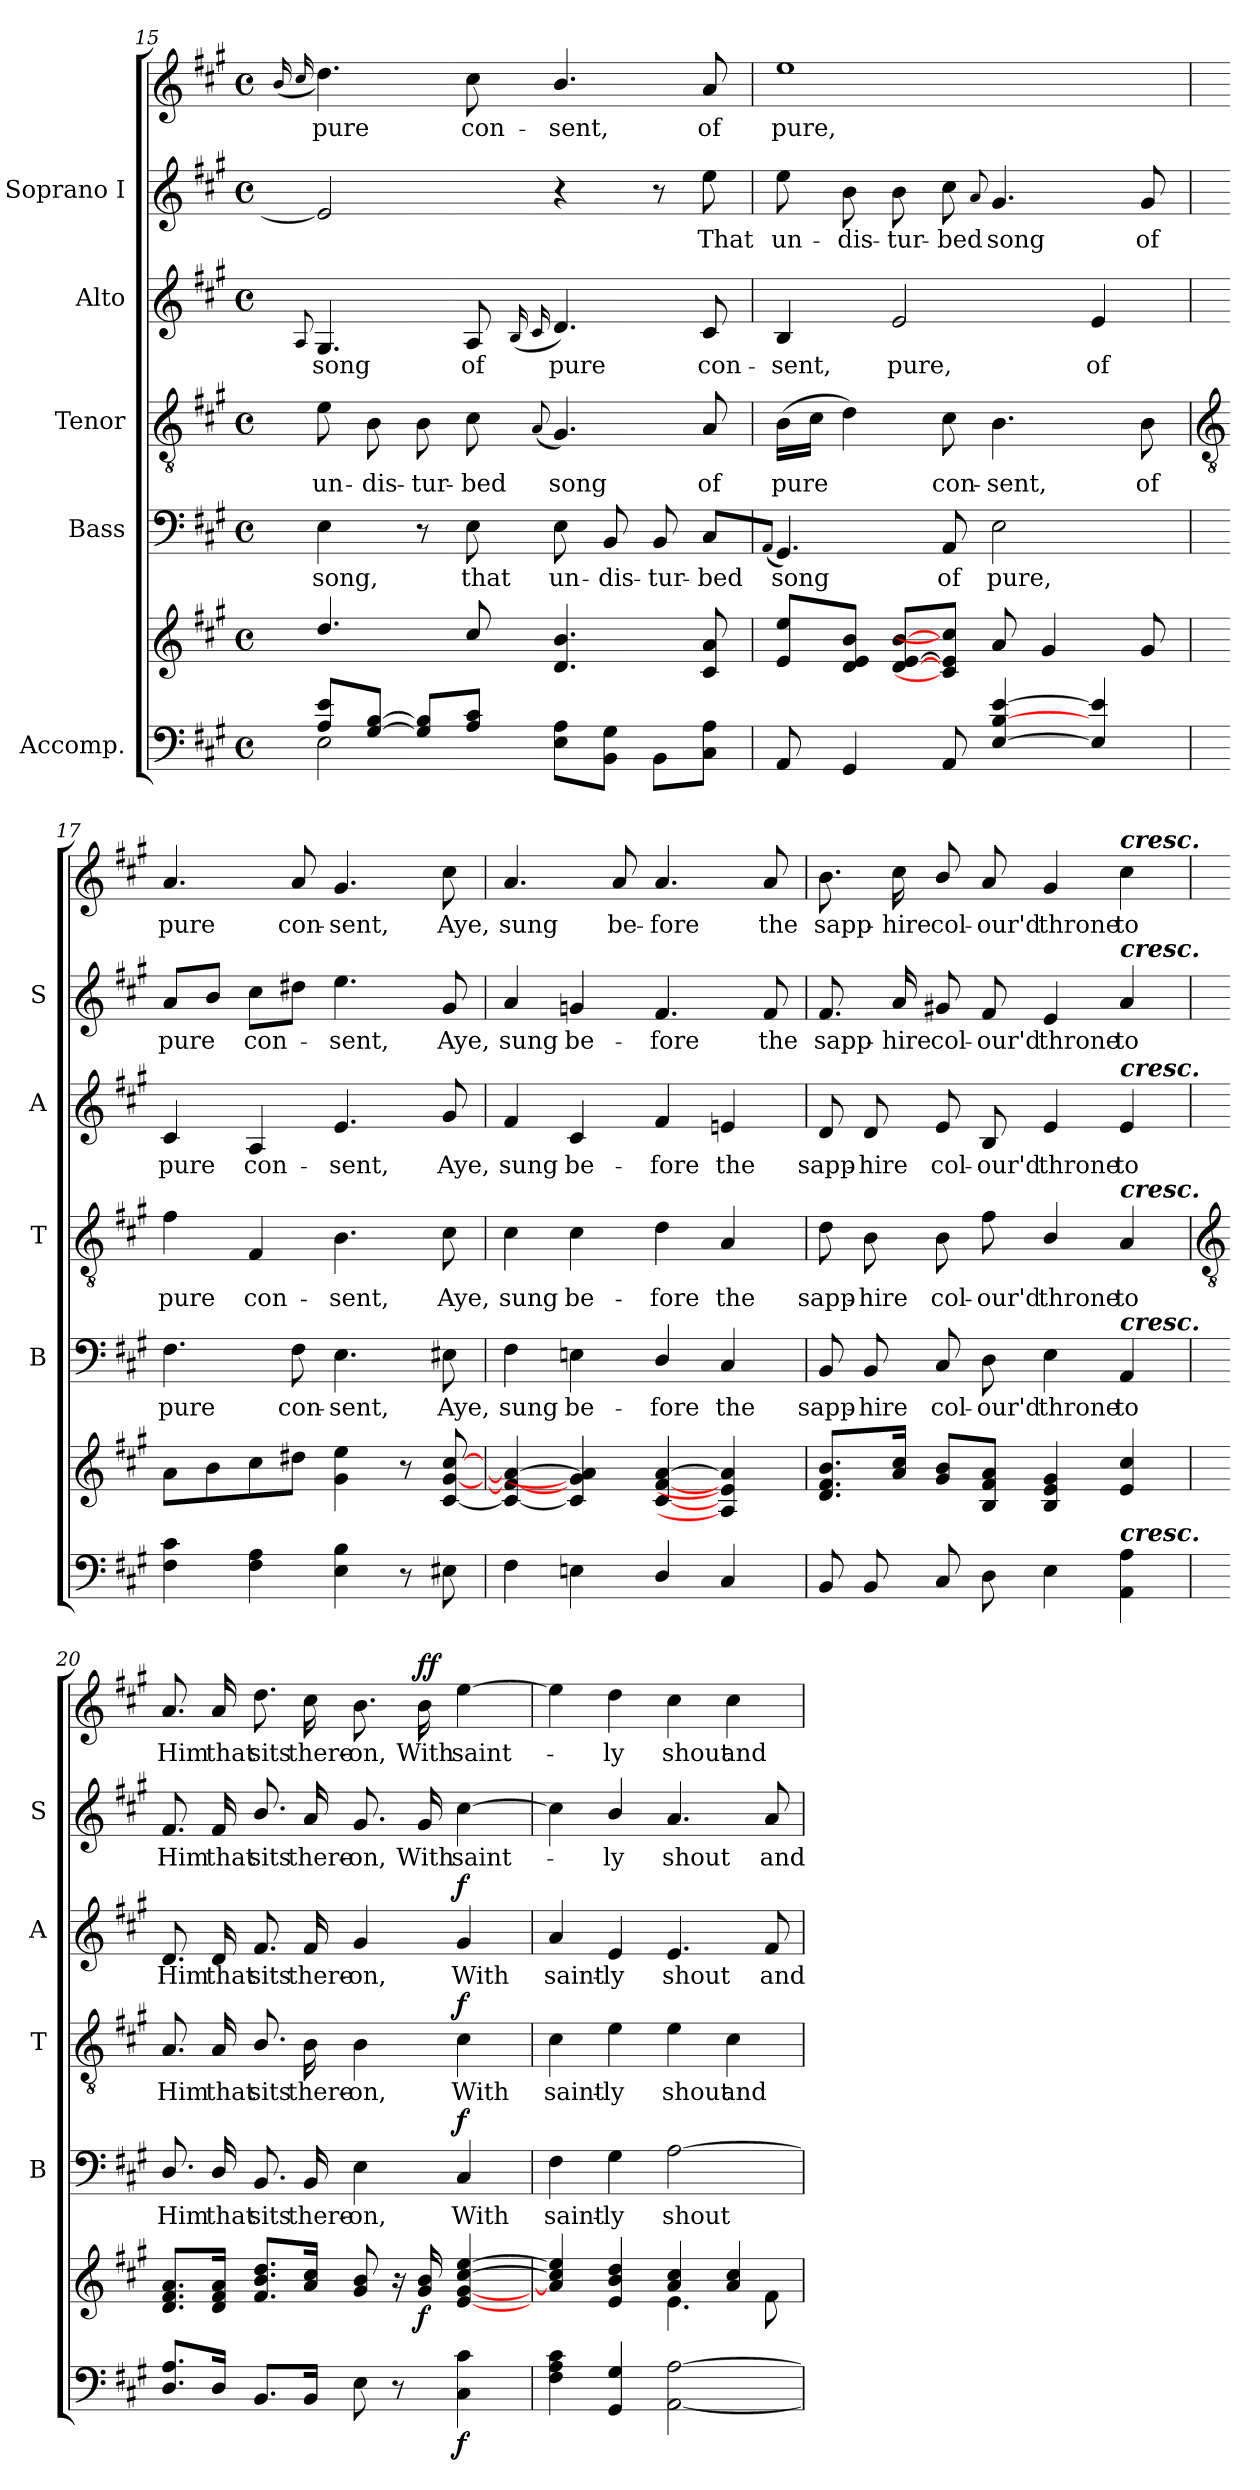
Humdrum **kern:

**kern	**kern	**dynam	**kern	**text	**dynam	**kern	**text	**dynam	**kern	**text	**dynam	**kern	**text	**kern	**text	**dynam
*part5	*part5	*part5	*part4	*part4	*part4	*part3	*part3	*part3	*part2	*part2	*part2	*part1	*part1	*part1	*part1	*part1
*staff7	*staff6	*staff6/7	*staff5	*staff5	*staff5	*staff4	*staff4	*staff4	*staff3	*staff3	*staff3	*staff2	*staff2	*staff1	*staff1	*staff1/2
*I"Accomp.	*	*	*I"Bass	*	*	*I"Tenor	*	*	*I"Alto	*	*	*I"Soprano I	*	*	*	*
*	*	*	*I'B	*	*	*I'T	*	*	*I'A	*	*	*I'S	*	*	*	*
*clefF4	*clefG2	*	*clefF4	*	*	*clefGv2	*	*	*clefG2	*	*	*clefG2	*	*clefG2	*	*
*k[f#c#g#]	*k[f#c#g#]	*	*k[f#c#g#]	*	*	*k[f#c#g#]	*	*	*k[f#c#g#]	*	*	*k[f#c#g#]	*	*k[f#c#g#]	*	*
*A:	*A:	*	*A:	*	*	*A:	*	*	*A:	*	*	*A:	*	*A:	*	*
*M4/4	*M4/4	*	*M4/4	*	*	*M4/4	*	*	*M4/4	*	*	*M4/4	*	*M4/4	*	*
*met(c)	*met(c)	*	*met(c)	*	*	*met(c)	*	*	*met(c)	*	*	*met(c)	*	*met(c)	*	*
=15	=15	=15	=15	=15	=15	=15	=15	=15	=15	=15	=15	=15	=15	=15	=15	=15
.	.	.	.	.	.	.	.	.	.	.	.	.	.	(<16qqb/L	.	.
.	.	.	.	.	.	.	.	.	8qqA	.	.	.	.	16qqcc#/JJ	.	.
*^	*^	*	*	*	*	*	*	*	*	*	*	*	*	*	*	*
!	!	!	!	!	!	!LO:LY:b	!	!	!LO:LY:b	!	!	!LO:LY:b	!	!	!	!	!LO:LY:b	!
8A/ 8e/L	2E\	4.dd/	1ryy	.	4E	song,	.	8e	un-	.	4.G#	song	.	2e]	.	4.dd)	pure	.
!	!	!	!	!	!	!	!	!	!LO:LY:b	!	!	!	!	!	!	!	!	!
[8G#/ [8B/J	.	.	.	.	.	.	.	8B	-dis-	.	.	.	.	.	.	.	.	.
!	!	!	!	!	!	!	!	!	!LO:LY:b	!	!	!	!	!	!	!	!	!
8G#/] 8B/]L	.	.	.	.	8r	.	.	8B	-tur-	.	.	.	.	.	.	.	.	.
!	!	!	!	!	!	!LO:LY:b	!	!	!LO:LY:b	!	!	!LO:LY:b	!	!	!	!	!LO:LY:b	!
8A/ 8c#/J	.	8cc#/	.	.	8E	that	.	8c#L	-bed	.	8AL	of	.	.	.	8cc#	con-	.
.	.	.	.	.	.	.	.	.	.	.	(<16qqB/L	.	.	.	.	.	.	.
.	.	.	.	.	.	.	.	(<8qqAJ	.	.	16qqc#/JJ	.	.	.	.	.	.	.
!	!	!	!	!	!	!LO:LY:b	!	!	!LO:LY:b	!	!	!LO:LY:b	!	!	!	!	!LO:LY:b	!
2ryy	8E\ 8A\L	4.d/ 4.b/	.	.	8E	un-	.	4.G#)	song	.	4.d)	pure	.	4r	.	4.b/	-sent,	.
!	!	!	!	!	!	!LO:LY:b	!	!	!	!	!	!	!	!	!	!	!	!
.	8BB\ 8G#\J	.	.	.	8BB	-dis-	.	.	.	.	.	.	.	.	.	.	.	.
!	!	!	!	!	!	!LO:LY:b	!	!	!	!	!	!	!	!	!	!	!	!
.	8BB\L	.	.	.	8BB	-tur-	.	.	.	.	.	.	.	8r	.	.	.	.
!	!	!	!	!	!	!LO:LY:b	!	!	!LO:LY:b	!	!	!LO:LY:b	!	!	!LO:LY:b	!	!LO:LY:b	!
.	8C#\ 8A\J	8c#/ 8a/	.	.	8C#L	-bed	.	8A	of	.	8c#	con-	.	8ee	That	8a	of	.
=16	=16	=16	=16	=16	=16	=16	=16	=16	=16	=16	=16	=16	=16	=16	=16	=16	=16	=16
.	.	.	.	.	(<8qqAAJ	.	.	.	.	.	.	.	.	.	.	.	.	.
!	!	!	!	!	!	!LO:LY:b	!	!	!LO:LY:b	!	!	!LO:LY:b	!	!	!LO:LY:b	!	!LO:LY:b	!
8AA	1ryy	8e/ 8ee/L	1ryy	.	4.GG#)	song	.	(>16BLL	pure	.	4B	-sent,	.	8ee	un-	1ee	pure,	.
.	.	.	.	.	.	.	.	16c#JJ	.	.	.	.	.	.	.	.	.	.
!	!	!	!	!	!	!	!	!	!	!	!	!	!	!	!LO:LY:b	!	!	!
4GG#	.	8d/ 8e/ 8b/J	.	.	.	.	.	4d)	.	.	.	.	.	8b	-dis-	.	.	.
!	!	!	!	!	!	!	!	!	!	!	!	!LO:LY:b	!	!	!LO:LY:b	!	!	!
.	.	[8d/ [8e/ [8b/L	.	.	.	.	.	.	.	.	2e	pure,	.	8b	-tur-	.	.	.
!	!	!	!	!	!	!LO:LY:b	!	!	!LO:LY:b	!	!	!	!	!	!LO:LY:b	!	!	!
8AA	.	8c#/] 8e/] 8cc#/]J	.	.	8AA	of	.	8c#	con-	.	.	.	.	8cc#L	-bed	.	.	.
.	.	.	.	.	.	.	.	.	.	.	.	.	.	8qqaJ	.	.	.	.
!	!	!	!	!	!	!LO:LY:b	!	!	!LO:LY:b	!	!	!	!	!	!LO:LY:b	!	!	!
[4E [4B [4e	.	8a/	.	.	2E	pure,	.	4.B	-sent,	.	.	.	.	4.g#	song	.	.	.
.	.	4g#/	.	.	.	.	.	.	.	.	.	.	.	.	.	.	.	.
!	!	!	!	!	!	!	!	!	!	!	!	!LO:LY:b	!	!	!	!	!	!
4E] 4e]	.	.	.	.	.	.	.	.	.	.	4e	of	.	.	.	.	.	.
!	!	!	!	!	!	!	!	!	!LO:LY:b	!	!	!	!	!	!LO:LY:b	!	!	!
.	.	8g#/	.	.	.	.	.	8B	of	.	.	.	.	8g#	of	.	.	.
*v	*v	*	*	*	*	*	*	*	*	*	*	*	*	*	*	*	*	*
*	*v	*v	*	*	*	*	*	*	*	*	*	*	*	*	*	*	*
!!LO:LB:g=z
=17	=17	=17	=17	=17	=17	=17	=17	=17	=17	=17	=17	=17	=17	=17	=17	=17
*	*	*	*	*	*	*clefGv2	*	*	*	*	*	*	*	*	*	*
!	!	!	!	!LO:LY:b	!	!	!LO:LY:b	!	!	!LO:LY:b	!	!	!LO:LY:b	!	!LO:LY:b	!
4F# 4c#	8aL	.	4.F#	pure	.	4f#	pure	.	4c#	pure	.	8aL	pure	4.a	pure	.
.	8b	.	.	.	.	.	.	.	.	.	.	8bJ	.	.	.	.
!	!	!	!	!	!	!	!LO:LY:b	!	!	!LO:LY:b	!	!	!LO:LY:b	!	!	!
4F# 4A	8cc#	.	.	.	.	4F#	con-	.	4A	con-	.	8cc#L	con-	.	.	.
!	!	!	!	!LO:LY:b	!	!	!	!	!	!	!	!	!	!	!LO:LY:b	!
.	8dd#XJ	.	8F#	con-	.	.	.	.	.	.	.	8dd#XJ	.	8a	con-	.
!	!	!	!	!LO:LY:b	!	!	!LO:LY:b	!	!	!LO:LY:b	!	!	!LO:LY:b	!	!LO:LY:b	!
4E 4B	4g# 4ee	.	4.E	-sent,	.	4.B	-sent,	.	4.e	-sent,	.	4.ee	sent,	4.g#	-sent,	.
8r	8r	.	.	.	.	.	.	.	.	.	.	.	.	.	.	.
!	!	!	!	!LO:LY:b	!	!	!LO:LY:b	!	!	!LO:LY:b	!	!	!LO:LY:b	!	!LO:LY:b	!
8E#X	[8c# [8g# [8cc#	.	8E#X	Aye,	.	8c#	Aye,	.	8g#	Aye,	.	8g#	Aye,	8cc#	Aye,	.
=18	=18	=18	=18	=18	=18	=18	=18	=18	=18	=18	=18	=18	=18	=18	=18	=18
!	!	!	!	!LO:LY:b	!	!	!LO:LY:b	!	!	!LO:LY:b	!	!	!LO:LY:b	!	!LO:LY:b	!
4F#	4c#_ 4f#_ 4a_	.	4F#	sung	.	4c#	sung	.	4f#	sung	.	4a	sung	4.a	sung	.
!	!	!	!	!LO:LY:b	!	!	!LO:LY:b	!	!	!LO:LY:b	!	!	!LO:LY:b	!	!	!
4En	4c#] 4g] 4a]	.	4En	be-	.	4c#	be-	.	4c#	be-	.	4gn	be-	.	.	.
!	!	!	!	!	!	!	!	!	!	!	!	!	!	!	!LO:LY:b	!
.	.	.	.	.	.	.	.	.	.	.	.	.	.	8a	be-	.
!	!	!	!	!LO:LY:b	!	!	!LO:LY:b	!	!	!LO:LY:b	!	!	!LO:LY:b	!	!LO:LY:b	!
4D/	[4c# [4f# [4a	.	4D/	-fore	.	4d	-fore	.	4f#	-fore	.	4.f#	-fore	4.a	-fore	.
!	!	!	!	!LO:LY:b	!	!	!LO:LY:b	!	!	!LO:LY:b	!	!	!	!	!	!
4C#	4A] 4e] 4a]	.	4C#	the	.	4A	the	.	4en	the	.	.	.	.	.	.
!	!	!	!	!	!	!	!	!	!	!	!	!	!LO:LY:b	!	!LO:LY:b	!
.	.	.	.	.	.	.	.	.	.	.	.	8f#	the	8a	the	.
=19	=19	=19	=19	=19	=19	=19	=19	=19	=19	=19	=19	=19	=19	=19	=19	=19
!	!	!	!	!LO:LY:b	!	!	!LO:LY:b	!	!	!LO:LY:b	!	!	!LO:LY:b	!	!LO:LY:b	!
8BB	8.d 8.f# 8.bL	.	8BB	sapp-	.	8d	sapp-	.	8d	sapp-	.	8.f#	sapp-	8.b	sapp-	.
!	!	!	!	!LO:LY:b	!	!	!LO:LY:b	!	!	!LO:LY:b	!	!	!	!	!	!
8BB	.	.	8BB	-hire	.	8B	-hire	.	8d	-hire	.	.	.	.	.	.
!	!	!	!	!	!	!	!	!	!	!	!	!	!LO:LY:b	!	!LO:LY:b	!
.	16a 16cc#J	.	.	.	.	.	.	.	.	.	.	16a	-hire	16cc#	-hire	.
!	!	!	!	!LO:LY:b	!	!	!LO:LY:b	!	!	!LO:LY:b	!	!	!LO:LY:b	!	!LO:LY:b	!
8C#	8g# 8bL	.	8C#	col-	.	8B	col-	.	8e	col-	.	8g#X	col-	8b/	col-	.
!	!	!	!	!LO:LY:b	!	!	!LO:LY:b	!	!	!LO:LY:b	!	!	!LO:LY:b	!	!LO:LY:b	!
8D	8B 8f# 8aJ	.	8D	-our'd	.	8f#	-our'd	.	8B	-our'd	.	8f#	-our'd	8a	-our'd	.
!	!	!	!	!LO:LY:b	!	!	!LO:LY:b	!	!	!LO:LY:b	!	!	!LO:LY:b	!	!LO:LY:b	!
4E	4B 4e 4g#	.	4E	throne	.	4B/	throne	.	4e	throne	.	4e	throne	4g#	throne	.
!	!	!	!	!	!	!	!	!	!	!	!	!	!	!LO:TX:a:Bi:t=cresc.	!	!
!	!	!	!	!	!	!	!	!	!	!	!	!LO:TX:a:Bi:t=cresc.	!	!	!	!
!	!	!	!	!	!	!	!	!	!LO:TX:a:Bi:t=cresc.	!	!	!	!	!	!	!
!	!	!	!	!	!	!LO:TX:a:Bi:t=cresc.	!	!	!	!	!	!	!	!	!	!
!	!	!	!LO:TX:a:Bi:t=cresc.	!	!	!	!	!	!	!	!	!	!	!	!	!
!LO:TX:a:Bi:t=cresc.	!	!	!	!	!	!	!	!	!	!	!	!	!	!	!	!
!	!	!	!	!LO:LY:b	!	!	!LO:LY:b	!	!	!LO:LY:b	!	!	!LO:LY:b	!	!LO:LY:b	!
4AA 4A	4e 4cc#	.	4AA	to	.	4A	to	.	4e	to	.	4a	to	4cc#	to	.
!!LO:LB:g=z
=20	=20	=20	=20	=20	=20	=20	=20	=20	=20	=20	=20	=20	=20	=20	=20	=20
*	*	*	*	*	*	*clefGv2	*	*	*	*	*	*	*	*	*	*
*	*^	*	*	*	*	*	*	*	*	*	*	*	*	*	*	*
!	!	!	!	!	!LO:LY:b	!	!	!LO:LY:b	!	!	!LO:LY:b	!	!	!LO:LY:b	!	!LO:LY:b	!
8.D/ 8.A/L	8.d/ 8.f#/ 8.a/L	2ryy	.	8.D/	Him	.	8.A	Him	.	8.d	Him	.	8.f#	Him	8.a	Him	.
!	!	!	!	!	!LO:LY:b	!	!	!LO:LY:b	!	!	!LO:LY:b	!	!	!LO:LY:b	!	!LO:LY:b	!
16D/J	16d/ 16f#/ 16a/J	.	.	16D/	that	.	16A	that	.	16d	that	.	16f#	that	16a	that	.
!	!	!	!	!	!LO:LY:b	!	!	!LO:LY:b	!	!	!LO:LY:b	!	!	!LO:LY:b	!	!LO:LY:b	!
8.BBL	8.f#/ 8.b/ 8.dd/L	.	.	8.BB	sits	.	8.B/	sits	.	8.f#/	sits	.	8.b/	sits	8.dd	sits	.
!	!	!	!	!	!LO:LY:b	!	!	!LO:LY:b	!	!	!LO:LY:b	!	!	!LO:LY:b	!	!LO:LY:b	!
16BBJ	16a/ 16cc#/J	.	.	16BB	there-	.	16B	there-	.	16f#	there-	.	16a	there-	16cc#	there-	.
!	!	!	!	!	!LO:LY:b	!	!	!LO:LY:b	!	!	!LO:LY:b	!	!	!LO:LY:b	!	!LO:LY:b	!
8E	8g#/ 8b/	8.ryy	.	4E	-on,	.	4B	-on,	.	4g#	-on,	.	8.g#	-on,	8.b	-on,	.
8r	16r	.	.	.	.	.	.	.	.	.	.	.	.	.	.	.	.
!	!	!	!LO:DY:b	!	!	!	!	!	!	!	!	!	!	!LO:LY:b	!	!LO:LY:b	!LO:DY:b=2
!	!	!	!	!	!	!	!	!	!	!	!	!	!	!	!	!	!LO:DY:n=1:b
.	16g#/ 16b/	4ryy	f	.	.	.	.	.	.	.	.	.	16g#	With	16b	With	f f
!	!	!	!LO:DY:b=2	!	!LO:LY:b	!LO:DY:b	!	!LO:LY:b	!LO:DY:b	!	!LO:LY:b	!LO:DY:b	!	!LO:LY:b	!	!LO:LY:b	!
4C# 4c#	[4e/ [4g#/ [4cc#/ [4ee/	.	f	4C#	With	f	4c#	With	f	4g#	With	f	[4cc#	saint-	[4ee	saint-	.
.	.	16ryy	.	.	.	.	.	.	.	.	.	.	.	.	.	.	.
=21	=21	=21	=21	=21	=21	=21	=21	=21	=21	=21	=21	=21	=21	=21	=21	=21	=21
!	!	!	!	!	!LO:LY:b	!	!	!LO:LY:b	!	!	!LO:LY:b	!	!	!	!	!	!
4F# 4A 4c#	4a/] 4cc#/] 4ee/]	2ryy	.	4F#	saint-	.	4c#	saint-	.	4a	saint-	.	4cc#]	.	4ee]	.	.
!	!	!	!	!	!LO:LY:b	!	!	!LO:LY:b	!	!	!LO:LY:b	!	!	!LO:LY:b	!	!LO:LY:b	!
4GG# 4G#	4e/ 4b/ 4dd/	.	.	4G#	-ly	.	4e\	-ly	.	4e/	-ly	.	4b/	ly	4dd	ly	.
!	!	!	!	!	!LO:LY:b	!	!	!LO:LY:b	!	!	!LO:LY:b	!	!	!LO:LY:b	!	!LO:LY:b	!
[2AA [2A	4a/ 4cc#/	4.e\	.	[2A	shout	.	4e	shout	.	4.e	shout	.	4.a	shout	4cc#	shout	.
!	!	!	!	!	!	!	!	!LO:LY:b	!	!	!	!	!	!	!	!LO:LY:b	!
.	4a/ 4cc#/	.	.	.	.	.	4c#	and	.	.	.	.	.	.	4cc#	and	.
!	!	!	!	!	!	!	!	!	!	!	!LO:LY:b	!	!	!LO:LY:b	!	!	!
.	.	8f#\	.	.	.	.	.	.	.	8f#	and	.	8a	and	.	.	.
*	*v	*v	*	*	*	*	*	*	*	*	*	*	*	*	*	*	*
=	=	=	=	=	=	=	=	=	=	=	=	=	=	=	=	=
*-	*-	*-	*-	*-	*-	*-	*-	*-	*-	*-	*-	*-	*-	*-	*-	*-
